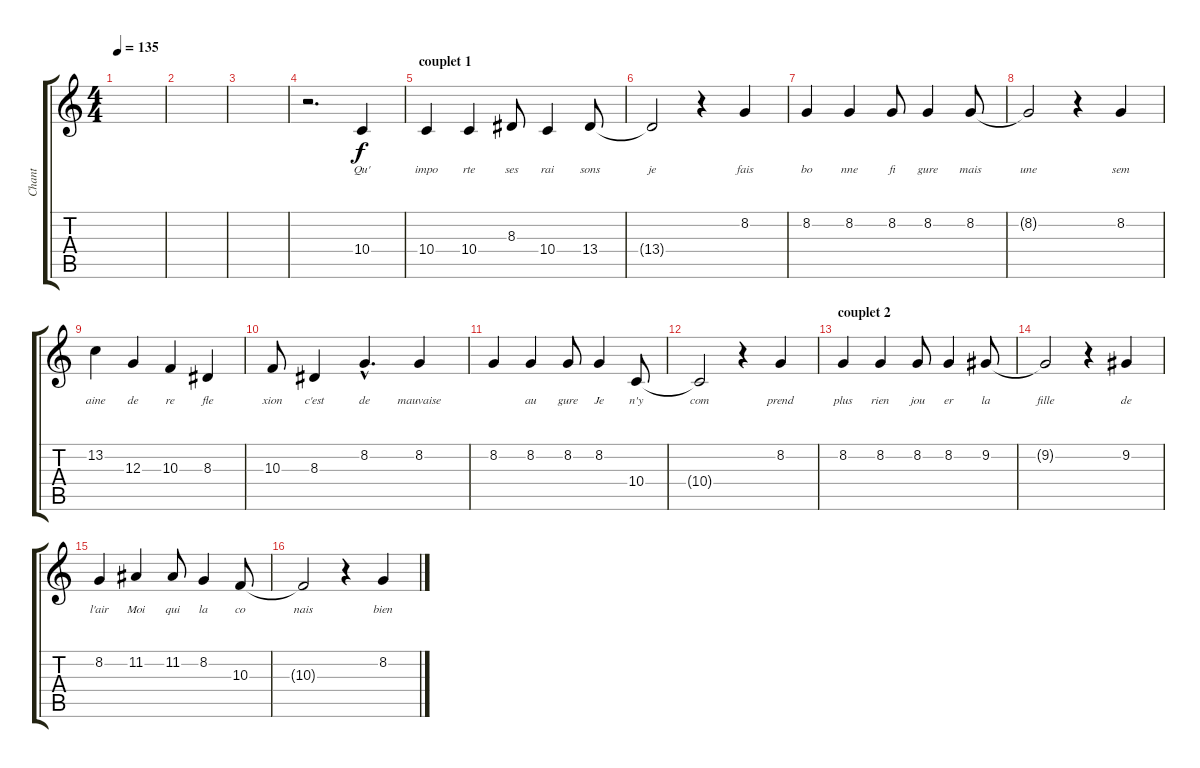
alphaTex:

\track ("Chant" "Chant") {instrument piccolo}
\staff {score tabs}
\tuning (E4 B3 G3 D3 A2 E2) {hide}
\ts (4 4)
\tempo 135
\clef g2
\ks c
|
|
|
r.2{d} 10.4.4{lyrics (0 "Qu'") lyrics (1 "") lyrics (2 "") lyrics (3 "") lyrics (4 "")} |
\section ("" "couplet 1")
10.4.4{lyrics (0 "impo") lyrics (1 "") lyrics (2 "") lyrics (3 "") lyrics (4 "")} 10.4.4{lyrics (0 "rte") lyrics (1 "") lyrics (2 "") lyrics (3 "") lyrics (4 "")} 8.3.8{lyrics (0 "ses") lyrics (1 "") lyrics (2 "") lyrics (3 "") lyrics (4 "")} 10.4.4{lyrics (0 "rai") lyrics (1 "") lyrics (2 "") lyrics (3 "") lyrics (4 "")} 13.4.8{lyrics (0 "sons") lyrics (1 "") lyrics (2 "") lyrics (3 "") lyrics (4 "")} |
13.4{t}.2{lyrics (0 "je") lyrics (1 "") lyrics (2 "") lyrics (3 "") lyrics (4 "")} r.4 8.2.4{lyrics (0 "fais") lyrics (1 "") lyrics (2 "") lyrics (3 "") lyrics (4 "")} |
8.2.4{lyrics (0 "bo") lyrics (1 "") lyrics (2 "") lyrics (3 "") lyrics (4 "")} 8.2.4{lyrics (0 "nne") lyrics (1 "") lyrics (2 "") lyrics (3 "") lyrics (4 "")} 8.2.8{lyrics (0 "fi") lyrics (1 "") lyrics (2 "") lyrics (3 "") lyrics (4 "")} 8.2.4{lyrics (0 "gure") lyrics (1 "") lyrics (2 "") lyrics (3 "") lyrics (4 "")} 8.2.8{lyrics (0 "mais") lyrics (1 "") lyrics (2 "") lyrics (3 "") lyrics (4 "")} |
8.2{t}.2{lyrics (0 "une") lyrics (1 "") lyrics (2 "") lyrics (3 "") lyrics (4 "")} r.4 8.2.4{lyrics (0 "sem") lyrics (1 "") lyrics (2 "") lyrics (3 "") lyrics (4 "")} |
13.2.4{lyrics (0 "aine") lyrics (1 "") lyrics (2 "") lyrics (3 "") lyrics (4 "")} 12.3.4{lyrics (0 "de") lyrics (1 "") lyrics (2 "") lyrics (3 "") lyrics (4 "")} 10.3.4{lyrics (0 "re") lyrics (1 "") lyrics (2 "") lyrics (3 "") lyrics (4 "")} 8.3.4{lyrics (0 "fle") lyrics (1 "") lyrics (2 "") lyrics (3 "") lyrics (4 "")} |
10.3.8{lyrics (0 "xion") lyrics (1 "") lyrics (2 "") lyrics (3 "") lyrics (4 "")} 8.3.4{lyrics (0 "c'est") lyrics (1 "") lyrics (2 "") lyrics (3 "") lyrics (4 "")} 8.2{hac}.4{d lyrics (0 "de") lyrics (1 "") lyrics (2 "") lyrics (3 "") lyrics (4 "")} 8.2.4{lyrics (0 "mauvaise") lyrics (1 "") lyrics (2 "") lyrics (3 "") lyrics (4 "")} |
8.2.4{lyrics (0 "") lyrics (1 "") lyrics (2 "") lyrics (3 "") lyrics (4 "")} 8.2.4{lyrics (0 "au") lyrics (1 "") lyrics (2 "") lyrics (3 "") lyrics (4 "")} 8.2.8{lyrics (0 "gure") lyrics (1 "") lyrics (2 "") lyrics (3 "") lyrics (4 "")} 8.2.4{lyrics (0 "Je") lyrics (1 "") lyrics (2 "") lyrics (3 "") lyrics (4 "")} 10.4.8{lyrics (0 "n'y") lyrics (1 "") lyrics (2 "") lyrics (3 "") lyrics (4 "")} |
10.4{t}.2{lyrics (0 "com") lyrics (1 "") lyrics (2 "") lyrics (3 "") lyrics (4 "")} r.4 8.2.4{lyrics (0 "prend") lyrics (1 "") lyrics (2 "") lyrics (3 "") lyrics (4 "")} |
\section ("" "couplet 2")
8.2.4{lyrics (0 "plus") lyrics (1 "") lyrics (2 "") lyrics (3 "") lyrics (4 "")} 8.2.4{lyrics (0 "rien") lyrics (1 "") lyrics (2 "") lyrics (3 "") lyrics (4 "")} 8.2.8{lyrics (0 "jou") lyrics (1 "") lyrics (2 "") lyrics (3 "") lyrics (4 "")} 8.2.4{lyrics (0 "er") lyrics (1 "") lyrics (2 "") lyrics (3 "") lyrics (4 "")} 9.2.8{lyrics (0 "la") lyrics (1 "") lyrics (2 "") lyrics (3 "") lyrics (4 "")} |
9.2{t}.2{lyrics (0 "fille") lyrics (1 "") lyrics (2 "") lyrics (3 "") lyrics (4 "")} r.4 9.2.4{lyrics (0 "de") lyrics (1 "") lyrics (2 "") lyrics (3 "") lyrics (4 "")} |
8.2.4{lyrics (0 "l'air") lyrics (1 "") lyrics (2 "") lyrics (3 "") lyrics (4 "")} 11.2.4{lyrics (0 "Moi") lyrics (1 "") lyrics (2 "") lyrics (3 "") lyrics (4 "")} 11.2.8{lyrics (0 "qui") lyrics (1 "") lyrics (2 "") lyrics (3 "") lyrics (4 "")} 8.2.4{lyrics (0 "la") lyrics (1 "") lyrics (2 "") lyrics (3 "") lyrics (4 "")} 10.3.8{lyrics (0 "co") lyrics (1 "") lyrics (2 "") lyrics (3 "") lyrics (4 "")} |
10.3{t}.2{lyrics (0 "nais") lyrics (1 "") lyrics (2 "") lyrics (3 "") lyrics (4 "")} r.4 8.2.4{lyrics (0 "bien") lyrics (1 "") lyrics (2 "") lyrics (3 "") lyrics (4 "")}
